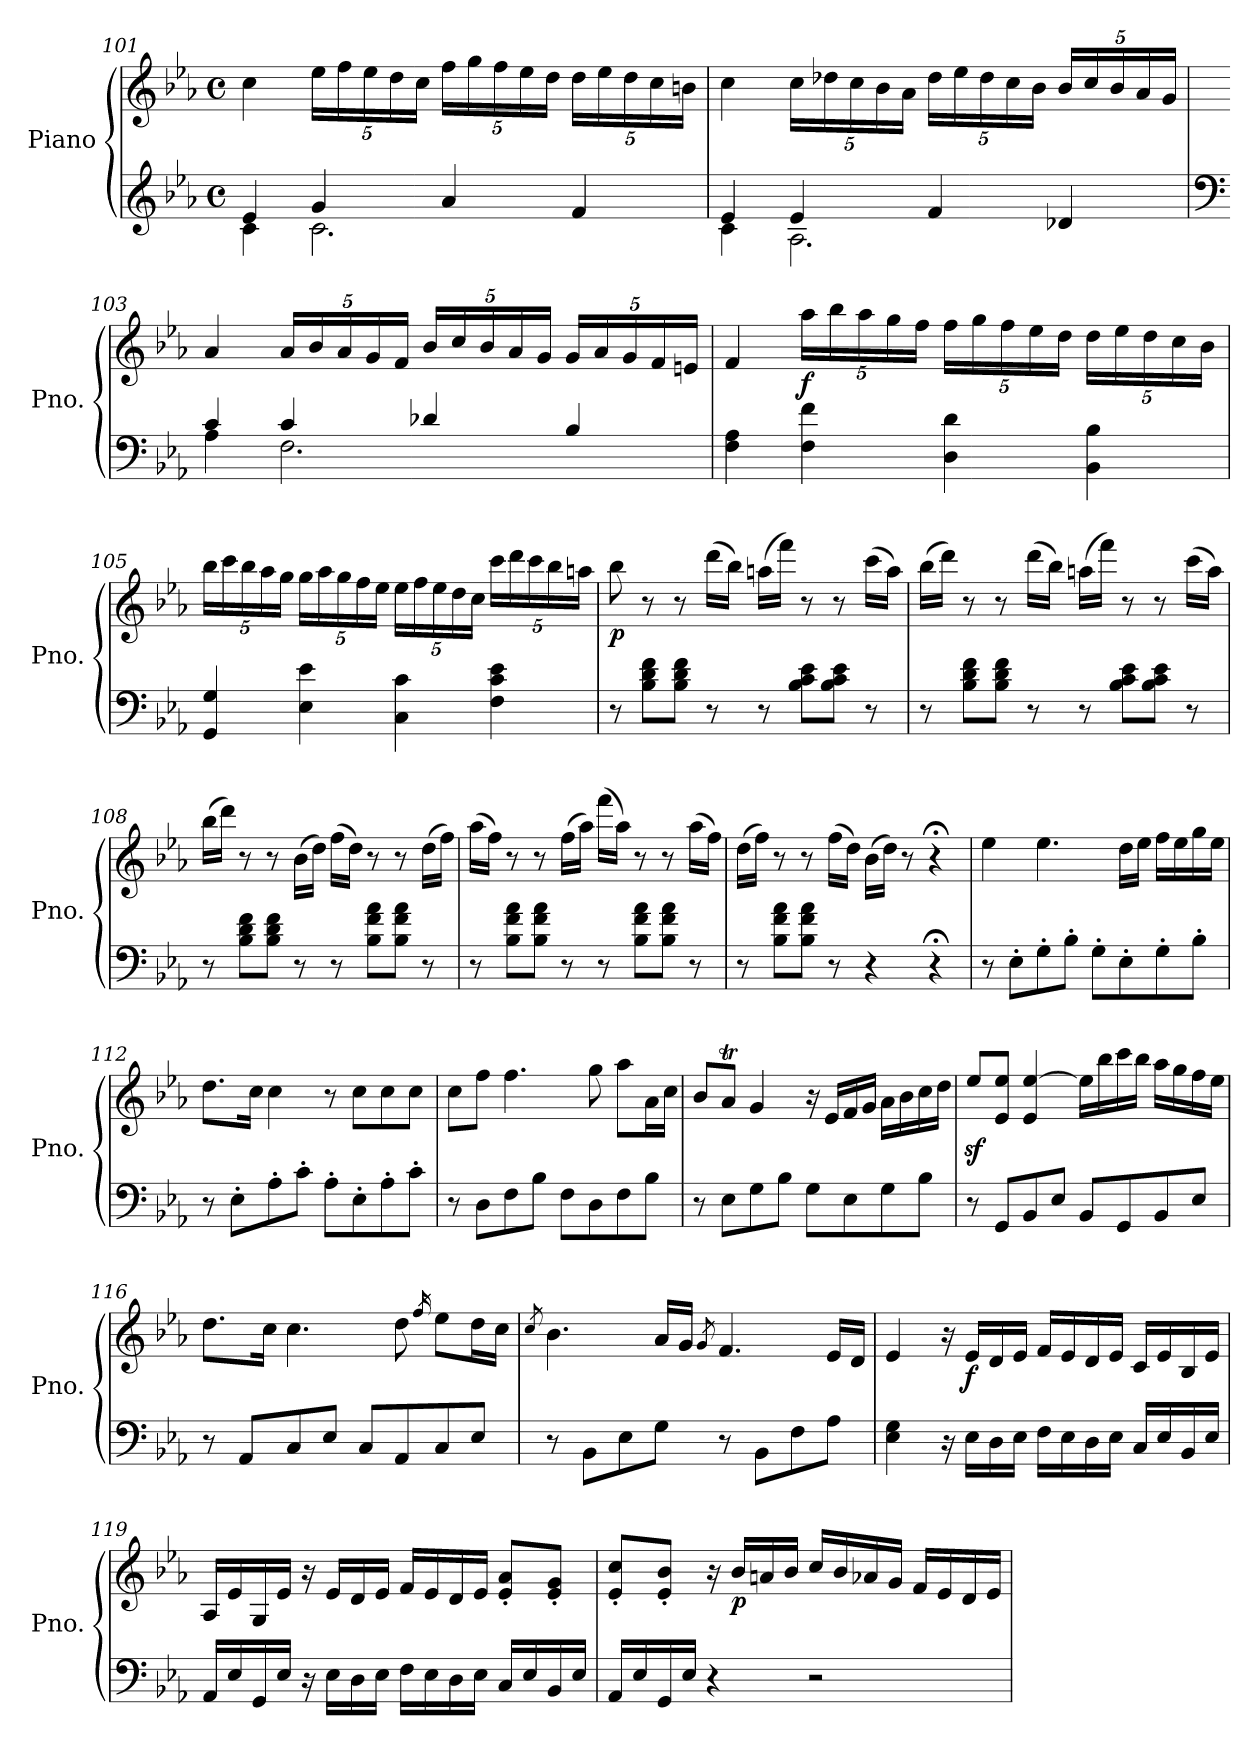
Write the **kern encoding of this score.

**kern	**kern	**dynam
*part1	*part1	*part1
*staff2	*staff1	*staff1/2
*I"Piano	*	*
*I'Pno.	*	*
!!LO:LB:g=z
*clefG2	*clefG2	*
*k[b-e-a-]	*k[b-e-a-]	*
*E-:	*E-:	*
*M4/4	*M4/4	*
*met(c)	*met(c)	*
=101	=101	=101
*^	*	*
4e-/	4c\	4cc\	.
*	*	*Xbrackettup	*
4g/	2.c\	20ee-\LL	.
.	.	20ff\	.
.	.	20ee-\	.
.	.	20dd\	.
.	.	20cc\JJ	.
4a-/	.	20ff\LL	.
.	.	20gg\	.
.	.	20ff\	.
.	.	20ee-\	.
.	.	20dd\JJ	.
4f/	.	20dd\LL	.
.	.	20ee-\	.
.	.	20dd\	.
.	.	20cc\	.
.	.	20bn\JJ	.
=102	=102	=102	=102
4e-/	4c\	4cc\	.
4e-/	2.A-\	20cc\LL	.
.	.	20dd-X\	.
.	.	20cc\	.
.	.	20b-\	.
.	.	20a-\JJ	.
4f/	.	20dd-\LL	.
.	.	20ee-\	.
.	.	20dd-\	.
.	.	20cc\	.
.	.	20b-\JJ	.
4d-X/	.	20b-/LL	.
.	.	20cc/	.
.	.	20b-/	.
.	.	20a-/	.
.	.	20g/JJ	.
!!LO:PB:g=z
=103	=103	=103	=103
*clefF4	*	*	*
4c/	4A-\	4a-/	.
4c/	2.F\	20a-/LL	.
.	.	20b-/	.
.	.	20a-/	.
.	.	20g/	.
.	.	20f/JJ	.
4d-X/	.	20b-/LL	.
.	.	20cc/	.
.	.	20b-/	.
.	.	20a-/	.
.	.	20g/JJ	.
4B-/	.	20g/LL	.
.	.	20a-/	.
.	.	20g/	.
.	.	20f/	.
.	.	20en/JJ	.
*v	*v	*	*
!!LO:LB:g=z
=104	=104	=104
4F\ 4A-\	4f/	.
!	!	!LO:DY:b
4F\ 4f\	20aa-\LL	f
.	20bb-\	.
.	20aa-\	.
.	20gg\	.
.	20ff\JJ	.
4D\ 4d\	20ff\LL	.
.	20gg\	.
.	20ff\	.
.	20ee-\	.
.	20dd\JJ	.
4BB-\ 4B-\	20dd\LL	.
.	20ee-\	.
.	20dd\	.
.	20cc\	.
.	20b-\JJ	.
=105	=105	=105
4GG/ 4G/	20bb-\LL	.
.	20ccc\	.
.	20bb-\	.
.	20aa-\	.
.	20gg\JJ	.
4E-\ 4e-\	20gg\LL	.
.	20aa-\	.
.	20gg\	.
.	20ff\	.
.	20ee-\JJ	.
4C\ 4c\	20ee-\LL	.
.	20ff\	.
.	20ee-\	.
.	20dd\	.
.	20cc\JJ	.
4F\ 4c\ 4e-\	20ccc\LL	.
.	20ddd\	.
.	20ccc\	.
.	20bb-\	.
.	20aan\JJ	.
!!LO:LB:g=z
=106	=106	=106
!	!	!LO:DY:b
8r	8bb-\	p
8B-\ 8d\ 8f\L	8r	.
8B-\ 8d\ 8f\J	8r	.
8r	(16ddd\LL	.
.	16bb-\JJ)	.
8r	(16aan\LL	.
.	16fff\JJ)	.
8B-\ 8c\ 8e-\L	8r	.
8B-\ 8c\ 8e-\J	8r	.
8r	(16ccc\LL	.
.	16aa\JJ)	.
!!LO:LB:g=z
=107	=107	=107
8r	(16bb-\LL	.
.	16ddd\JJ)	.
8B-\ 8d\ 8f\L	8r	.
8B-\ 8d\ 8f\J	8r	.
8r	(16ddd\LL	.
.	16bb-\JJ)	.
8r	(16aan\LL	.
.	16fff\JJ)	.
8B-\ 8c\ 8e-\L	8r	.
8B-\ 8c\ 8e-\J	8r	.
8r	(16ccc\LL	.
.	16aa\JJ)	.
=108	=108	=108
8r	(16bb-\LL	.
.	16ddd\JJ)	.
8B-\ 8d\ 8f\L	8r	.
8B-\ 8d\ 8f\J	8r	.
8r	(16b-\LL	.
.	16dd\JJ)	.
8r	(16ff\LL	.
.	16dd\JJ)	.
8B-\ 8f\ 8a-\L	8r	.
8B-\ 8f\ 8a-\J	8r	.
8r	(16dd\LL	.
.	16ff\JJ)	.
=109	=109	=109
8r	(16aa-\LL	.
.	16ff\JJ)	.
8B-\ 8f\ 8a-\L	8r	.
8B-\ 8f\ 8a-\J	8r	.
8r	(16ff\LL	.
.	16aa-\JJ)	.
8r	(16fff\LL	.
.	16aa-\JJ)	.
8B-\ 8f\ 8a-\L	8r	.
8B-\ 8f\ 8a-\J	8r	.
8r	(16aa-\LL	.
.	16ff\JJ)	.
!!LO:LB:g=z
=110	=110	=110
8r	(16dd\LL	.
.	16ff\JJ)	.
8B-\ 8f\ 8a-\L	8r	.
8B-\ 8f\ 8a-\J	8r	.
8r	(16ff\LL	.
.	16dd\JJ)	.
4r	(16b-\LL	.
.	16dd\JJ)	.
.	8r	.
4r;<	4r;<	.
=111	=111	=111
8r	4ee-\	.
8E-'\L	.	.
8G'\	4.ee-\	.
8B-'\J	.	.
8G'\L	.	.
8E-'\	16dd\LL	.
.	16ee-\JJ	.
8G'\	16ff\LL	.
.	16ee-\	.
8B-'\J	16gg\	.
.	16ee-\JJ	.
=112	=112	=112
8r	8.dd\L	.
8E-'\L	.	.
.	16cc\Jk	.
8A-'\	4cc\	.
8c'\J	.	.
8A-'\L	8r	.
8E-'\	8cc\L	.
8A-'\	8cc\	.
8c'\J	8cc\J	.
=113	=113	=113
8r	8cc\L	.
8D\L	8ff\J	.
8F\	4.ff\	.
8B-\J	.	.
8F\L	.	.
8D\	8gg\	.
8F\	8aa-\L	.
8B-\J	16a-\L	.
.	16cc\JJ	.
!!LO:PB:g=z
=114	=114	=114
8r	8b-/L	.
8E-\L	8a-T/J	.
8G\	4g/	.
8B-\J	.	.
8G\L	16r	.
.	16e-/LL	.
8E-\	16f/	.
.	16g/JJ	.
8G\	16a-\LL	.
.	16b-\	.
8B-\J	16cc\	.
.	16dd\JJ	.
=115	=115	=115
8r	8ee-z</L	.
8GG/L	8e-/ 8ee-/J	.
8BB-/	4e-/ [4ee-/	.
8E-/J	.	.
8BB-/L	16ee-\LL]	.
.	16bb-\	.
8GG/	16ccc\	.
.	16bb-\JJ	.
8BB-/	16aa-\LL	.
.	16gg\	.
8E-/J	16ff\	.
.	16ee-\JJ	.
=116	=116	=116
8r	8.dd\L	.
8AA-/L	.	.
.	16cc\Jk	.
8C/	4.cc\	.
8E-/J	.	.
8C/L	.	.
8AA-/	8dd\	.
.	16qff/	.
8C/	8ee-\L	.
8E-/J	16dd\L	.
.	16cc\JJ	.
=117	=117	=117
.	8qcc/	.
8r	4.b-\	.
8BB-\L	.	.
8E-\	.	.
8G\J	16a-/LL	.
.	16g/JJ	.
.	8qg/	.
8r	4.f/	.
8BB-\L	.	.
8F\	.	.
8A-\J	16e-/LL	.
.	16d/JJ	.
!!LO:LB:g=z
=118	=118	=118
4E-\ 4G\	4e-/	.
16r	16r	.
!	!	!LO:DY:b
16E-\LL	16e-/LL	f
16D\	16d/	.
16E-\JJ	16e-/JJ	.
16F\LL	16f/LL	.
16E-\	16e-/	.
16D\	16d/	.
16E-\JJ	16e-/JJ	.
16C/LL	16c/LL	.
16E-/	16e-/	.
16BB-/	16B-/	.
16E-/JJ	16e-/JJ	.
=119	=119	=119
16AA-/LL	16A-/LL	.
16E-/	16e-/	.
16GG/	16G/	.
16E-/JJ	16e-/JJ	.
16r	16r	.
16E-\LL	16e-/LL	.
16D\	16d/	.
16E-\JJ	16e-/JJ	.
16F\LL	16f/LL	.
16E-\	16e-/	.
16D\	16d/	.
16E-\JJ	16e-/JJ	.
16C/LL	8e-/' 8a-/'L	.
16E-/	.	.
16BB-/	8e-/' 8g/'J	.
16E-/JJ	.	.
=120	=120	=120
16AA-/LL	8e-/' 8cc/'L	.
16E-/	.	.
16GG/	8e-/' 8b-/'J	.
16E-/JJ	.	.
4r	16r	.
!	!	!LO:DY:b
.	16b-/LL	p
.	16an/	.
.	16b-/JJ	.
2r	16cc/LL	.
.	16b-/	.
.	16a-X/	.
.	16g/JJ	.
.	16f/LL	.
.	16e-/	.
.	16d/	.
.	16e-/JJ	.
=	=	=
*-	*-	*-
